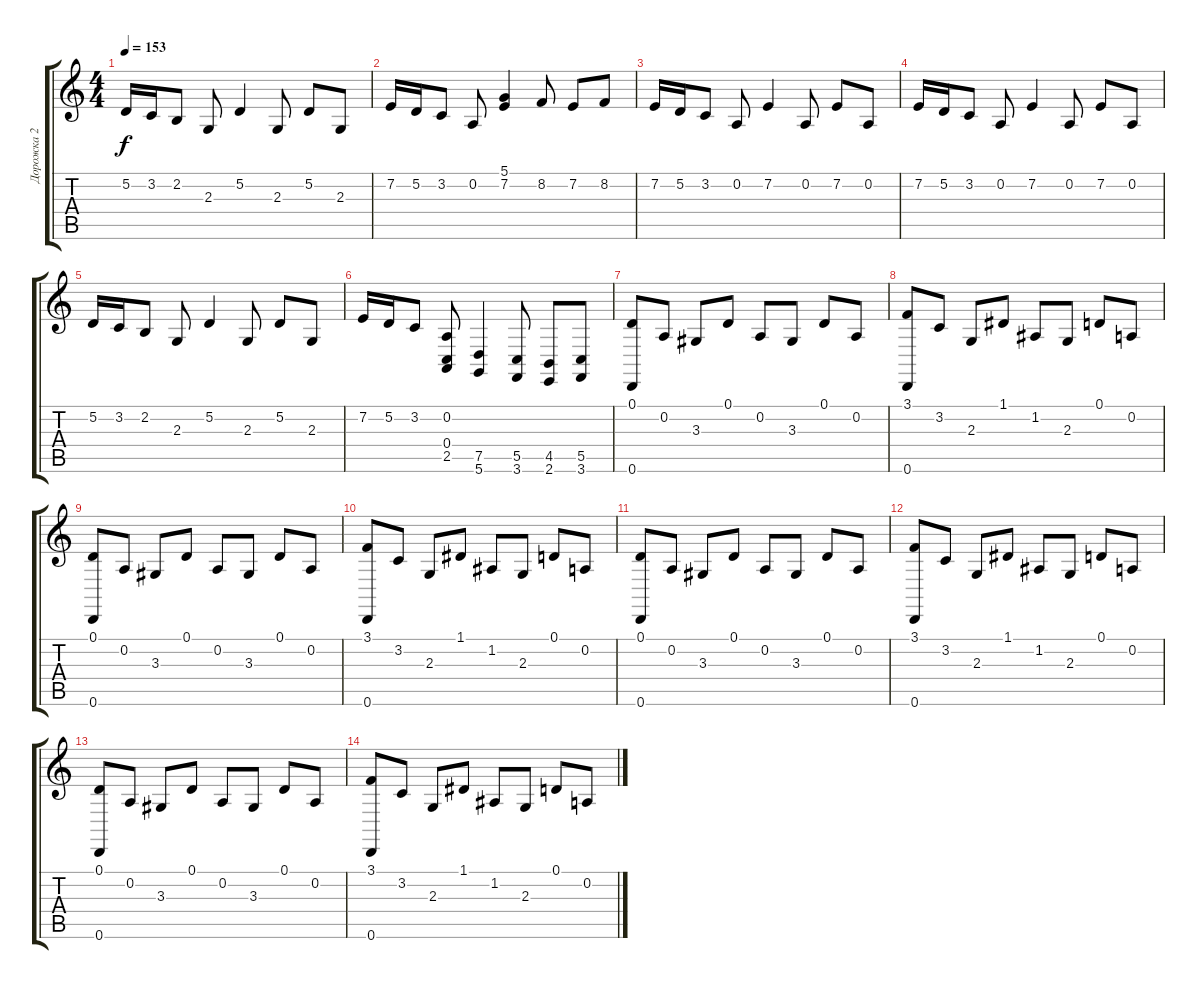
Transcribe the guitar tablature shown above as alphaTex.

\track ("Дорожка 2" "Дорожка 2") {instrument electricgrandpiano}
\staff {score tabs}
\tuning (D4 A3 F3 C3 G2 D2) {hide}
\ts (4 4)
\tempo 153
\clef g2
\ks c
5.2.16{dy f instrument stringensemble1} 3.2.16 2.2.8 2.3.8 5.2.4 2.3.8 5.2.8 2.3.8 |
7.2.16{instrument stringensemble1} 5.2.16 3.2.8 0.2.8 (5.1 7.2).4 8.2.8 7.2.8 8.2.8 |
7.2.16{instrument stringensemble1} 5.2.16 3.2.8 0.2.8 7.2.4 0.2.8 7.2.8 0.2.8 |
7.2.16{instrument stringensemble1} 5.2.16 3.2.8 0.2.8 7.2.4 0.2.8 7.2.8 0.2.8 |
5.2.16{instrument stringensemble1} 3.2.16 2.2.8 2.3.8 5.2.4 2.3.8 5.2.8 2.3.8 |
7.2.16{instrument stringensemble1} 5.2.16 3.2.8 (0.2 0.4 2.5).8 (7.5 5.6).4 (5.5 3.6).8 (4.5 2.6).8 (5.5 3.6).8 |
(0.1 0.6).8 0.2.8 3.3.8 0.1.8 0.2.8 3.3.8 0.1.8 0.2.8 |
(3.1 0.6).8 3.2.8 2.3.8 1.1.8 1.2.8 2.3.8 0.1.8 0.2.8 |
(0.1 0.6).8 0.2.8 3.3.8 0.1.8 0.2.8 3.3.8 0.1.8 0.2.8 |
(3.1 0.6).8 3.2.8 2.3.8 1.1.8 1.2.8 2.3.8 0.1.8 0.2.8 |
(0.1 0.6).8 0.2.8 3.3.8 0.1.8 0.2.8 3.3.8 0.1.8 0.2.8 |
(3.1 0.6).8 3.2.8 2.3.8 1.1.8 1.2.8 2.3.8 0.1.8 0.2.8 |
(0.1 0.6).8 0.2.8 3.3.8 0.1.8 0.2.8 3.3.8 0.1.8 0.2.8 |
(3.1 0.6).8 3.2.8 2.3.8 1.1.8 1.2.8 2.3.8 0.1.8 0.2.8
